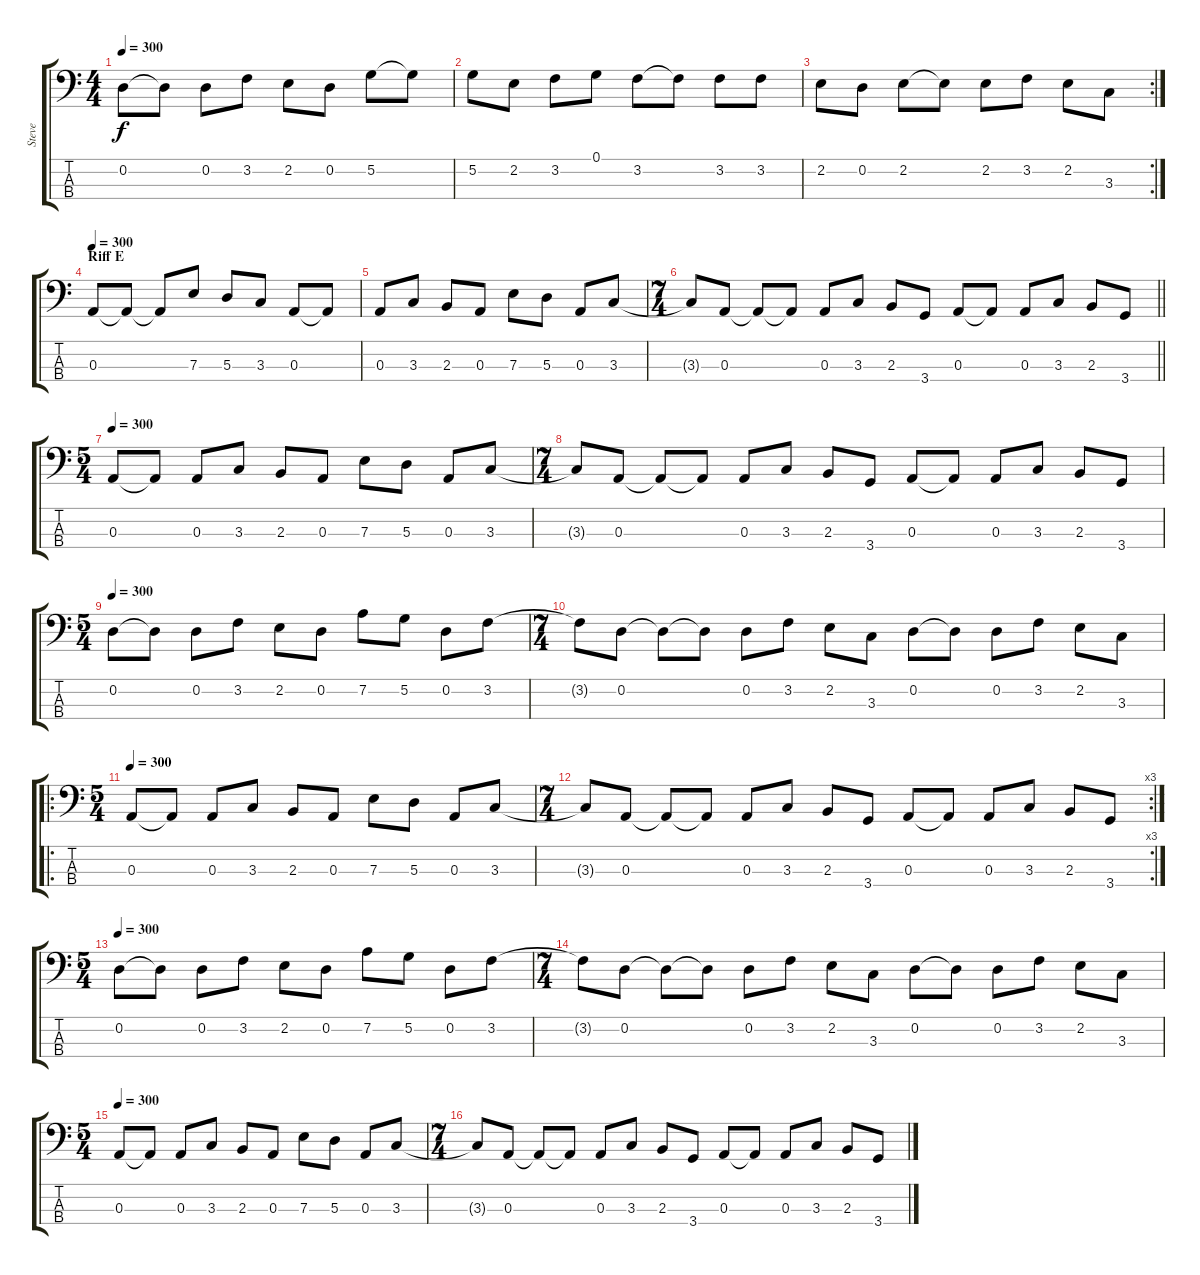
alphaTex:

\track ("Steve" "Steve") {instrument electricbassfinger}
\staff {score tabs}
\tuning (G2 D2 A1 E1) {hide}
\ts (4 4)
\tempo 300
\clef f4
\ks c
0.2.8{dy f} 0.2{t}.8 0.2.8 3.2.8 2.2.8 0.2.8 5.2.8 5.2{t}.8 |
5.2.8 2.2.8 3.2.8 0.1.8 3.2.8 3.2{t}.8 3.2.8 3.2.8 |
\rc 2
2.2.8 0.2.8 2.2.8 2.2{t}.8 2.2.8 3.2.8 2.2.8 3.3.8 |
\section ("" "Riff E")
\tempo 300
0.3.8 0.3{t}.8 0.3{t}.8 7.3.8 5.3.8 3.3.8 0.3.8 0.3{t}.8 |
0.3.8 3.3.8 2.3.8 0.3.8 7.3.8 5.3.8 0.3.8 3.3.8 |
\ts (7 4)
\barLineRight lightlight
3.3{t}.8 0.3.8 0.3{t}.8 0.3{t}.8 0.3.8 3.3.8 2.3.8 3.4.8 0.3.8 0.3{t}.8 0.3.8 3.3.8 2.3.8 3.4.8 |
\ts (5 4)
\tempo 300
0.3.8 0.3{t}.8 0.3.8 3.3.8 2.3.8 0.3.8 7.3.8 5.3.8 0.3.8 3.3.8 |
\ts (7 4)
3.3{t}.8 0.3.8 0.3{t}.8 0.3{t}.8 0.3.8 3.3.8 2.3.8 3.4.8 0.3.8 0.3{t}.8 0.3.8 3.3.8 2.3.8 3.4.8 |
\ts (5 4)
\tempo 300
0.2.8 0.2{t}.8 0.2.8 3.2.8 2.2.8 0.2.8 7.2.8 5.2.8 0.2.8 3.2.8 |
\ts (7 4)
3.2{t}.8 0.2.8 0.2{t}.8 0.2{t}.8 0.2.8 3.2.8 2.2.8 3.3.8 0.2.8 0.2{t}.8 0.2.8 3.2.8 2.2.8 3.3.8 |
\ro
\ts (5 4)
\tempo 300
0.3.8 0.3{t}.8 0.3.8 3.3.8 2.3.8 0.3.8 7.3.8 5.3.8 0.3.8 3.3.8 |
\rc 3
\ts (7 4)
3.3{t}.8 0.3.8 0.3{t}.8 0.3{t}.8 0.3.8 3.3.8 2.3.8 3.4.8 0.3.8 0.3{t}.8 0.3.8 3.3.8 2.3.8 3.4.8 |
\ts (5 4)
\tempo 300
0.2.8 0.2{t}.8 0.2.8 3.2.8 2.2.8 0.2.8 7.2.8 5.2.8 0.2.8 3.2.8 |
\ts (7 4)
3.2{t}.8 0.2.8 0.2{t}.8 0.2{t}.8 0.2.8 3.2.8 2.2.8 3.3.8 0.2.8 0.2{t}.8 0.2.8 3.2.8 2.2.8 3.3.8 |
\ts (5 4)
\tempo 300
0.3.8 0.3{t}.8 0.3.8 3.3.8 2.3.8 0.3.8 7.3.8 5.3.8 0.3.8 3.3.8 |
\ts (7 4)
3.3{t}.8 0.3.8 0.3{t}.8 0.3{t}.8 0.3.8 3.3.8 2.3.8 3.4.8 0.3.8 0.3{t}.8 0.3.8 3.3.8 2.3.8 3.4.8
